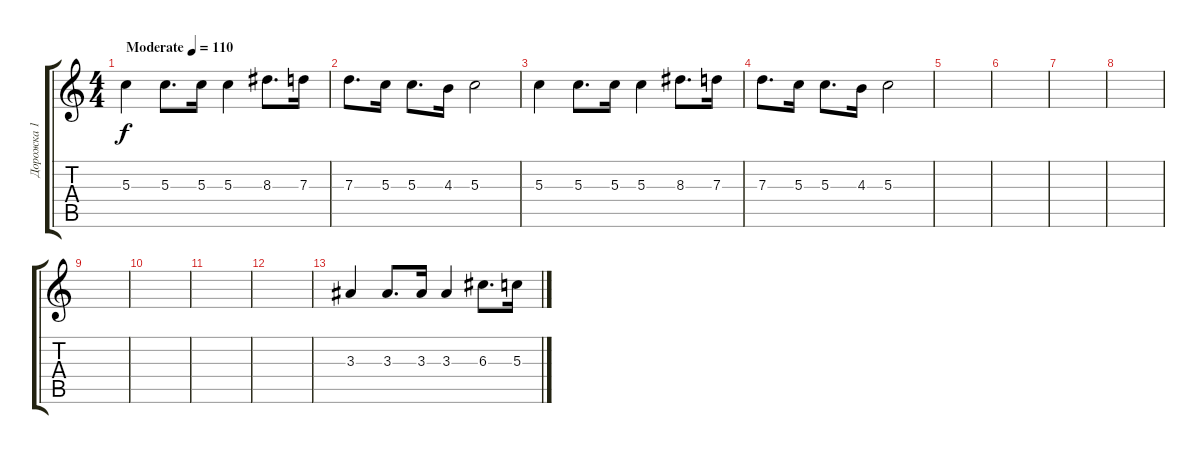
\track ("Дорожка 1" "Дорожка 1") {instrument electricguitarclean}
\staff {score tabs}
\tuning (E4 B3 G3 D3 A2 E2) {hide}
\ts (4 4)
\tempo (110 "Moderate")
\clef g2
\ks c
5.3.4{dy f instrument electricguitarclean} 5.3.8{d} 5.3.16 5.3.4 8.3.8{d} 7.3.16 |
7.3.8{d} 5.3.16 5.3.8{d} 4.3.16 5.3.2 |
5.3.4 5.3.8{d} 5.3.16 5.3.4 8.3.8{d} 7.3.16 |
7.3.8{d} 5.3.16 5.3.8{d} 4.3.16 5.3.2 |
|
|
|
|
|
|
|
|
3.3.4 3.3.8{d} 3.3.16 3.3.4 6.3.8{d} 5.3.16
